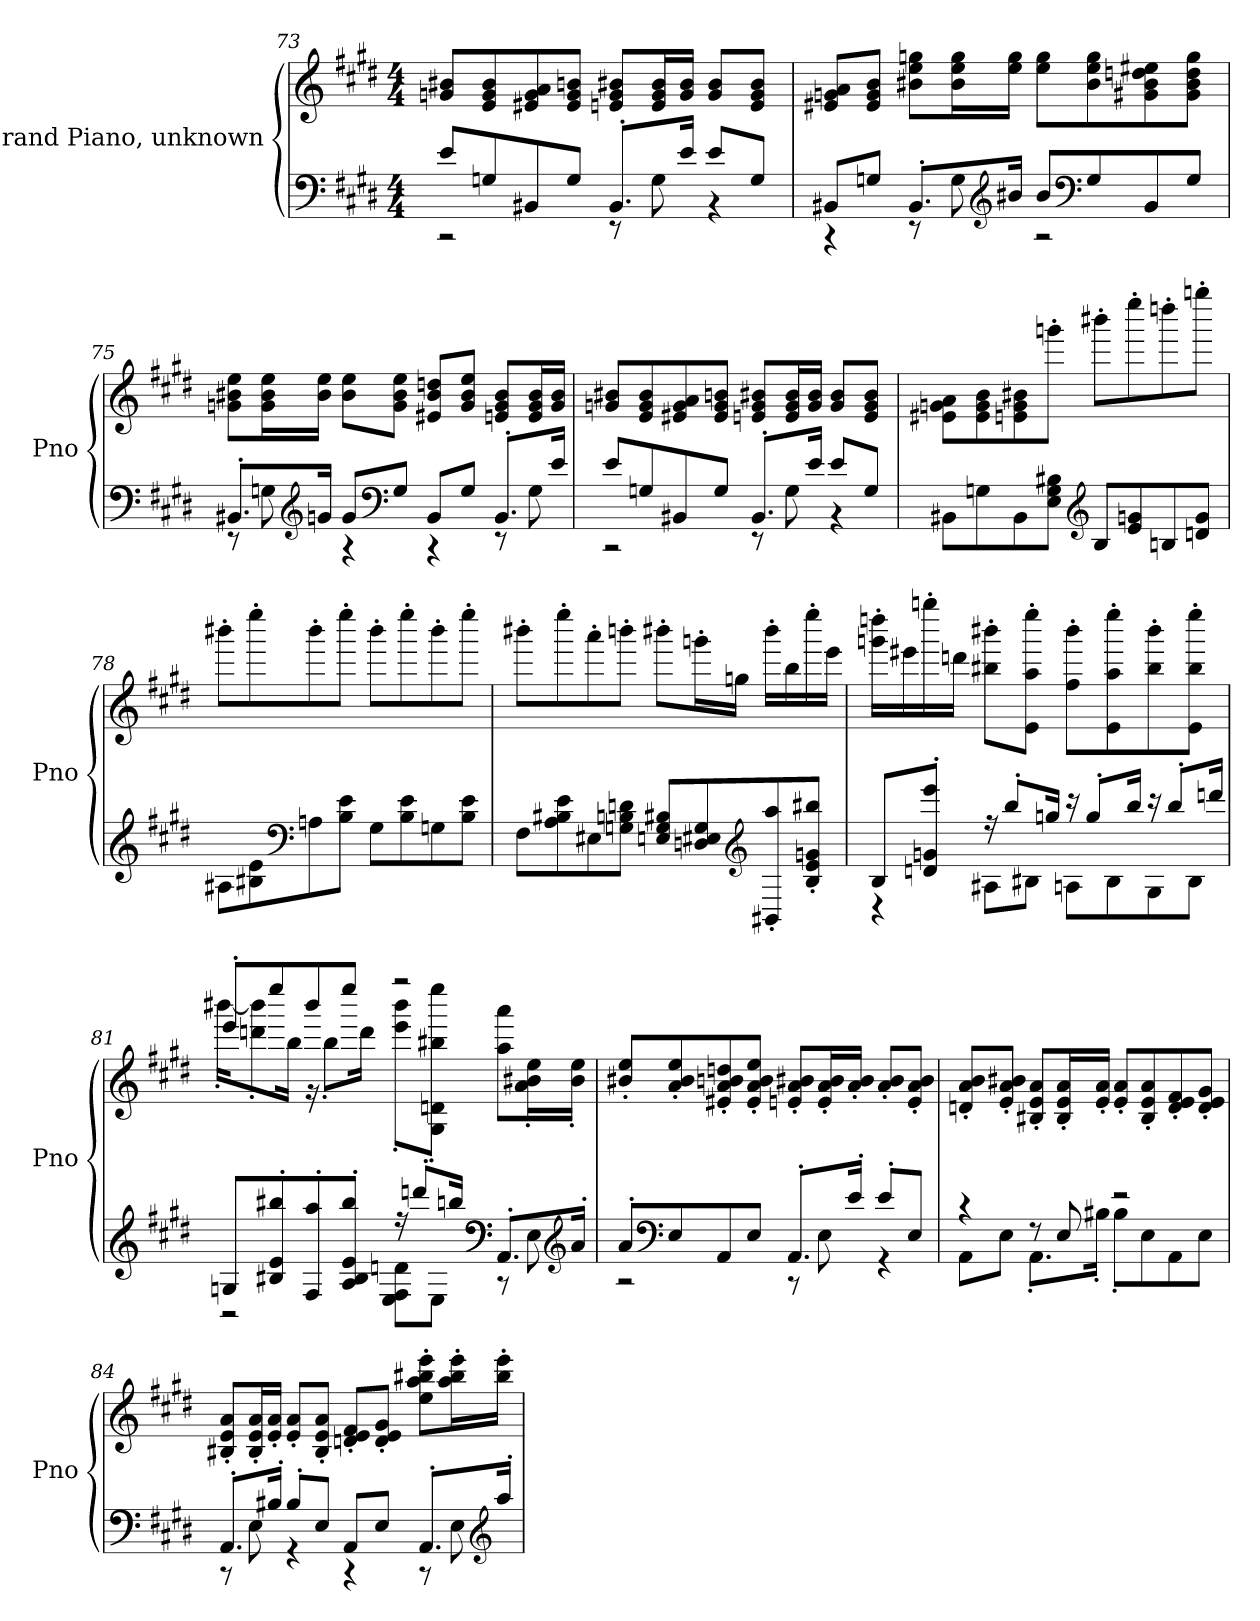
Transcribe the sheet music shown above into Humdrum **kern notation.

**kern	**kern
*part1	*part1
*staff2	*staff1
*I"Grand Piano, unknown	*
*I'Pno	*
*clefF4	*clefG2
*k[f#c#g#d#]	*k[f#c#g#d#]
*M4/4	*M4/4
=73	=73
*^	*
8e/L	2r	8gn/ 8b#X/L
8Gn/	.	8e/ 8g/ 8b#/
8BB#X/	.	8e#X/ 8g/ 8a/
8G/J	.	8e#/ 8g/ 8bn/J
8.BB#'/L	8r	8en/ 8g/ 8b#X/L
.	8G\	16e/ 16g/ 16b#/L
16e/Jk	.	16g/ 16b#/JJ
8e/L	4r	8g/ 8b#/L
8G/J	.	8e/ 8g/ 8b#/J
!!LO:LB:g=z
=74	=74	=74
8BB#X/L	4r	8e#X/ 8gn/ 8a/L
8Gn/J	.	8e#/ 8g/ 8b/J
8.BB#'/L	8r	8b#X\ 8ee\ 8ggn\L
.	8G\	16b#\ 16ee\ 16gg\L
*clefG2	*	*
16b#X/Jk	.	16ee\ 16gg\JJ
8b#/L	2r	8ee\ 8gg\L
*clefF4	*	*
8G/	.	8b#\ 8ee\ 8gg\
8BB#/	.	8g#X\ 8b#\ 8ddn\ 8ee#X\
8G/J	.	8g#\ 8b#\ 8dd\ 8gg\J
=75	=75	=75
8.BB#X'/L	8r	8gn\ 8b#X\ 8ee\L
.	8Gn\	16g\ 16b#\ 16ee\L
*clefG2	*	*
16gn/Jk	.	16b#\ 16ee\JJ
8g/L	4r	8b#\ 8ee\L
*clefF4	*	*
8G/J	.	8g\ 8b#\ 8ee\J
8BB#/L	4r	8e#X/ 8b#/ 8ddn/L
8G/J	.	8g/ 8b#/ 8ee/J
8.BB#'/L	8r	8en/ 8g/ 8b#/L
.	8G\	16e/ 16g/ 16b#/L
16e/Jk	.	16g/ 16b#/JJ
!!LO:PB:g=z
=76	=76	=76
8e/L	2r	8gn/ 8b#X/L
8Gn/	.	8e/ 8g/ 8b#/
8BB#X/	.	8e#X/ 8g/ 8a/
8G/J	.	8e#/ 8g/ 8bn/J
8.BB#'/L	8r	8en/ 8g/ 8b#X/L
.	8G\	16e/ 16g/ 16b#/L
16e/Jk	.	16g/ 16b#/JJ
8e/L	4r	8g/ 8b#/L
8G/J	.	8e/ 8g/ 8b#/J
*v	*v	*
=77	=77
8BB#X\L	8e#X\ 8gn\ 8a\L
8Gn\	8e#\ 8g\ 8b\
8BB#\	8en\ 8g\ 8b#X\
8E\ 8G\ 8B#X\J	8gggn'\J
*clefG2	*
8B#/L	8bbb#X'\L
8e/ 8gn/	8eeee'\
8Bn/	8ddddn'\
8dn/ 8g/J	8ggggn'\J
=78	=78
8A#X\L	8bbb#X'\L
8B#X\ 8e\	8eeee'\
*clefF4	*
8An\	8bbb#'\
8B#\ 8e\J	8eeee'\J
8G#\L	8bbb#'\L
8B#\ 8e\	8eeee'\
8Gn\	8bbb#'\
8B#\ 8e\J	8eeee'\J
!!LO:LB:g=z
=79	=79
8F#\L	8bbb#X'\L
8A\ 8B#X\ 8e\	8eeee'\
8E#X\	8aaa'\
8Gn\ 8Bn\ 8dn\J	8bbbn'\J
8En/ 8G/ 8B#X/L	8bbb#X'\L
8Dn/ 8E#X/ 8G/	16gggn'\L
.	16ggn\JJ
*clefG2	*
8BB#X/' 8aa/'	16bbb#'\LL
.	16bb\
8B#/' 8e/' 8gn/' 8bb#X/'J	16eeee'\
.	16eee\JJ
=80	=80
*^	*
8B/L	4r	16gggn\' 16ddddn\'LL
.	.	16eee#X\
8dn/' 8gn/' 8eee/'J	.	16ggggn'\
.	.	16dddn\JJ
16r	8A#X\L	8bb#X\' 8bbb#X\'L
8bb'/L	.	.
.	8B#X\J	8e\' 8aa\' 8eeee\'J
16ggn/Jk	.	.
16r	8An\L	8ff#\' 8bbb#\'L
8gg'/L	.	.
.	8B#\	8e\' 8aa\' 8eeee\'
16bb/Jk	.	.
16r	8G#\	8bb#\' 8bbb#\'
8bb'/L	.	.
.	8B#\J	8e\' 8bb#\' 8eeee\'J
16dddn/Jk	.	.
!!LO:LB:g=z
=81	=81	=81
*	*	*^
8Gn/L	2r	8eee'/L	[16bbb#X'\KL
.	.	.	8dddn\' 8bbb#\]'
8B#X/' 8e/' 8bb#X/'	.	8eeee/	.
.	.	.	16bb\Jk
8F#/' 8aa/'	.	8bbb#/	16r
.	.	.	8bb'\L
8A/' 8B#/' 8e/' 8bb#/'J	.	8eeee/J	.
.	.	.	16ddd\Jk
16r	8E\ 8F#\ 8dn\L	2r	8eee\' 8bbb#\'L
8dddn'/L	.	.	.
.	8E\J	.	8G#\' 8dn\' 8bb#X\' 8eeee\'J
16bbn/Jk	.	.	.
*clefF4	*	*	*
8.AA'/L	8r	.	8aa\ 8aaa\L
.	8E\	.	16a\' 16b#X\' 16ee\'L
*clefG2	*	*	*
16a'/Jk	.	.	16b#\' 16ee\'JJ
*	*	*v	*v
=82	=82	=82
8a'/L	2r	8b#X/' 8ee/'L
*clefF4	*	*
8E/	.	8a/' 8b#/' 8ee/'
8AA/	.	8e#X/' 8a/' 8bn/' 8ddn/'
8E/J	.	8e#/' 8a/' 8b/' 8ee/'J
8.AA'/L	8r	8en/' 8a/' 8b#X/'L
.	8E\	16e/' 16a/' 16b#/'L
16e'/Jk	.	16a/' 16b#/'JJ
8e'/L	4r	8a/' 8b#/'L
8E/J	.	8e/' 8a/' 8b#/'J
!!LO:LB:g=z
=83	=83	=83
4r	8AA\L	8dn/' 8a/' 8b/'L
.	8E\J	8e/' 8a/' 8b#X/'J
8r	8.AA'\L	8B#X/' 8e/' 8a/'L
8E/	.	16B#/' 16e/' 16a/'L
.	16B#X'\Jk	16e/' 16a/'JJ
2r	8B#'\L	8e/' 8a/'L
.	8E\	8B#/' 8e/' 8a/'
.	8AA\	8d/' 8e/' 8f#/'
.	8E\J	8d/' 8e/' 8g#/'J
=84	=84	=84
8.AA'/L	8r	8B#X/' 8e/' 8a/'L
.	8E\	16B#/' 16e/' 16a/'L
16B#X'/Jk	.	16e/' 16a/'JJ
8B#'/L	4r	8e/' 8a/'L
8E/J	.	8B#/' 8e/' 8a/'J
8AA/L	4r	8dn/' 8e/' 8f#/'L
8E/J	.	8d/' 8e/' 8g#/'J
8.AA'/L	8r	8ee\' 8aa\' 8bb#X\' 8eee\'L
.	8E\	16aa\' 16bb#\' 16eee\'L
*clefG2	*	*
16aa'/Jk	.	16bb#\' 16eee\'JJ
*v	*v	*
=	=
*-	*-
